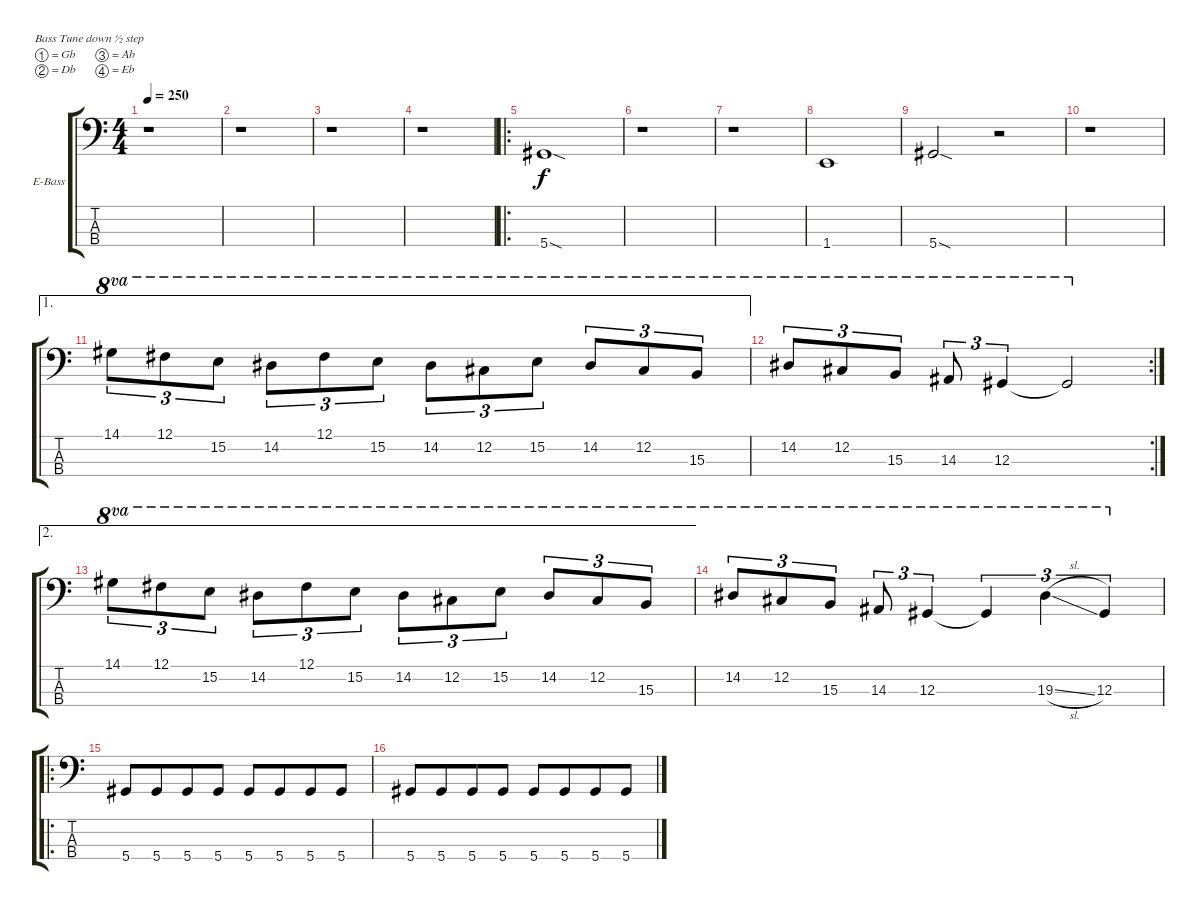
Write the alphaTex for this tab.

\bracketExtendMode groupsimilarinstruments
\firstSystemTrackNameOrientation horizontal
\otherSystemsTrackNameOrientation horizontal
\track ("Basszusgitár (Barry Dunaway)" "E-Bass") {instrument electricbassfinger}
\staff {score tabs}
\tuning (Gb2 Db2 Ab1 Eb1)
\ts (4 4)
\beaming (8 2 2 2 2)
\tempo 250
\clef f4
\ks c
r.1{dy f instrument electricbassfinger} |
r.1 |
r.1 |
r.1 |
\ro
5.4{sod}.1 |
r.1 |
r.1 |
1.4.1 |
5.4{sod}.2 r.2 |
r.1 |
\ae 1
14.1.8{tu (3 2) ot 8va} 12.1.8{tu (3 2) ot 8va} 15.2.8{tu (3 2) ot 8va} 14.2.8{tu (3 2) ot 8va} 12.1.8{tu (3 2) ot 8va} 15.2.8{tu (3 2) ot 8va} 14.2.8{tu (3 2) ot 8va} 12.2.8{tu (3 2) ot 8va} 15.2.8{tu (3 2) ot 8va} 14.2.8{tu (3 2) ot 8va} 12.2.8{tu (3 2) ot 8va} 15.3.8{tu (3 2) ot 8va} |
\rc 2
14.2.8{tu (3 2) ot 8va} 12.2.8{tu (3 2) ot 8va} 15.3.8{tu (3 2) ot 8va} 14.3.8{tu (3 2) ot 8va} 12.3.4{tu (3 2) ot 8va} 12.3{t}.2{ot 8va} |
\ae 2
14.1.8{tu (3 2) ot 8va} 12.1.8{tu (3 2) ot 8va} 15.2.8{tu (3 2) ot 8va} 14.2.8{tu (3 2) ot 8va} 12.1.8{tu (3 2) ot 8va} 15.2.8{tu (3 2) ot 8va} 14.2.8{tu (3 2) ot 8va} 12.2.8{tu (3 2) ot 8va} 15.2.8{tu (3 2) ot 8va} 14.2.8{tu (3 2) ot 8va} 12.2.8{tu (3 2) ot 8va} 15.3.8{tu (3 2) ot 8va} |
14.2.8{tu (3 2) ot 8va} 12.2.8{tu (3 2) ot 8va} 15.3.8{tu (3 2) ot 8va} 14.3.8{tu (3 2) ot 8va} 12.3.4{tu (3 2) ot 8va} 12.3{t}.4{tu (3 2) ot 8va} 19.3{sl}.4{tu (3 2) ot 8va} 12.3.4{tu (3 2) ot 8va} |
\ro
5.4.8 5.4.8{beam merge} 5.4.8 5.4.8{beam split} 5.4.8 5.4.8{beam merge} 5.4.8 5.4.8 |
5.4.8 5.4.8{beam merge} 5.4.8 5.4.8{beam split} 5.4.8 5.4.8{beam merge} 5.4.8 5.4.8
